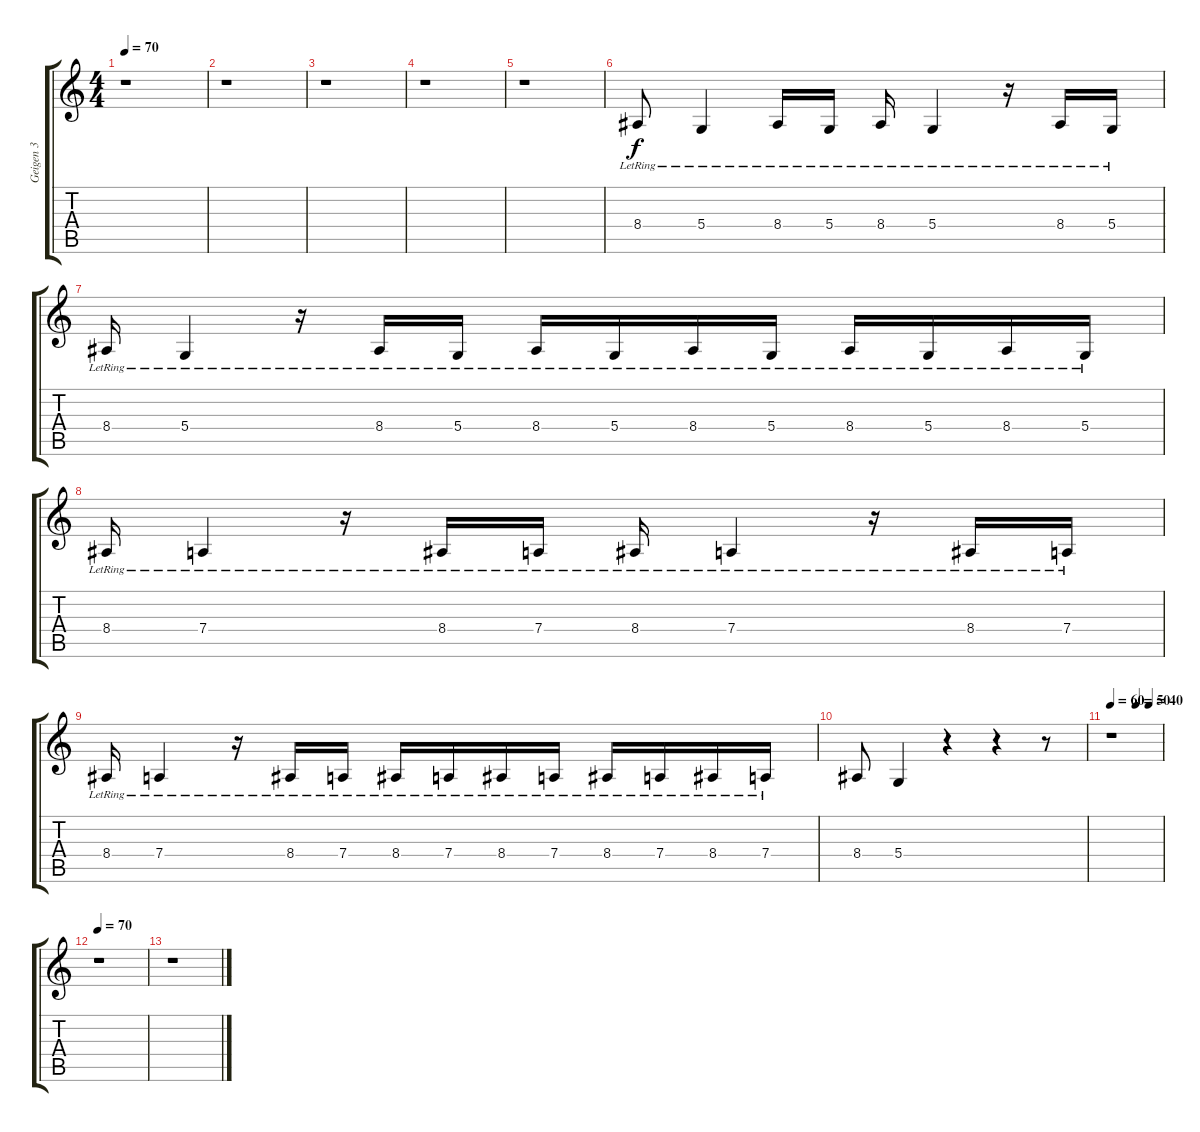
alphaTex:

\track ("Geigen 3" "Geigen 3") {instrument stringensemble1}
\staff {score tabs}
\tuning (E4 B3 G3 D3 A2 E2) {hide}
\ts (4 4)
\tempo 70
\clef g2
\ks c
r.1{dy f} |
r.1 |
r.1 |
r.1 |
r.1 |
8.4{lr}.8 5.4{lr}.4 8.4{lr}.16 5.4{lr}.16 8.4{lr}.16 5.4{lr}.4 r.16 8.4{lr}.16 5.4{lr}.16 |
8.4{lr}.16 5.4{lr}.4 r.16 8.4{lr}.16 5.4{lr}.16 8.4{lr}.16 5.4{lr}.16 8.4{lr}.16 5.4{lr}.16 8.4{lr}.16 5.4{lr}.16 8.4{lr}.16 5.4{lr}.16 |
8.4{lr}.16 7.4{lr}.4 r.16 8.4{lr}.16 7.4{lr}.16 8.4{lr}.16 7.4{lr}.4 r.16 8.4{lr}.16 7.4{lr}.16 |
8.4{lr}.16 7.4{lr}.4 r.16 8.4{lr}.16 7.4{lr}.16 8.4{lr}.16 7.4{lr}.16 8.4{lr}.16 7.4{lr}.16 8.4{lr}.16 7.4{lr}.16 8.4{lr}.16 7.4{lr}.16 |
8.4.8 5.4.4 r.4 r.4 r.8 |
\tempo 60
\tempo (50 0.5)
\tempo (40 0.75)
r.1 |
\tempo 70
r.1 |
r.1
